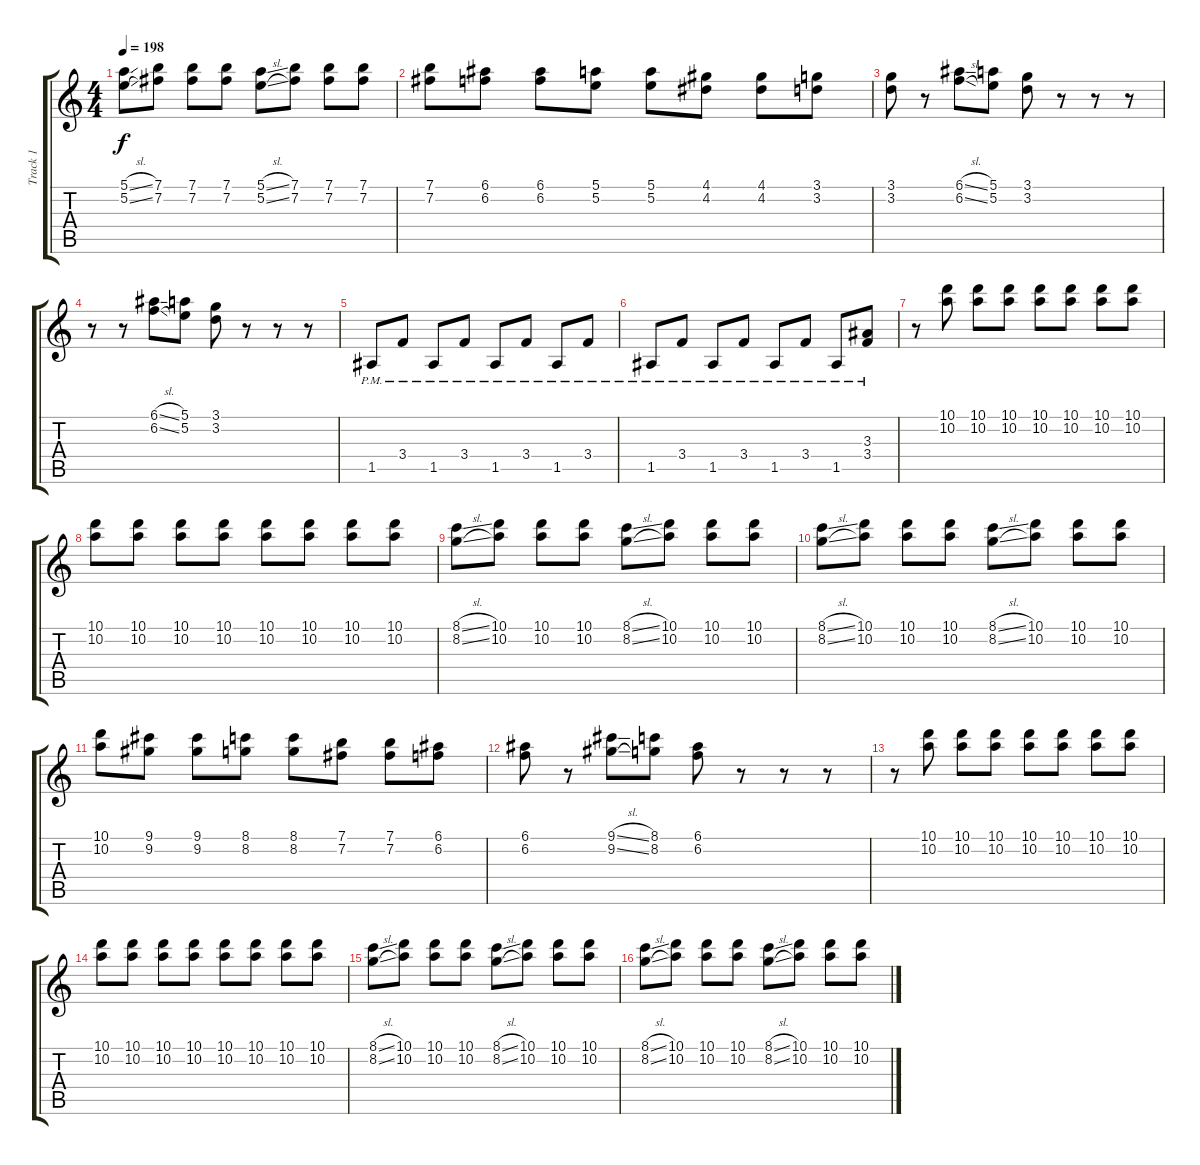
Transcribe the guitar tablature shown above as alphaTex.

\track ("Track 1" "Track 1") {instrument acousticguitarsteel}
\staff {score tabs}
\tuning (E4 B3 G3 D3 A2 E2) {hide}
\ts (4 4)
\tempo 198
\clef g2
\ks c
(5.1{sl} 5.2{sl}).8{dy f} (7.1 7.2).8 (7.1 7.2).8 (7.1 7.2).8 (5.1{sl} 5.2{sl}).8 (7.1 7.2).8 (7.1 7.2).8 (7.1 7.2).8 |
(7.1 7.2).8 (6.1 6.2).8 (6.1 6.2).8 (5.1 5.2).8 (5.1 5.2).8 (4.1 4.2).8 (4.1 4.2).8 (3.1 3.2).8 |
(3.1 3.2).8 r.8 (6.1{sl} 6.2{sl}).8 (5.1 5.2).8 (3.1 3.2).8 r.8 r.8 r.8 |
r.8 r.8 (6.1{sl} 6.2{sl}).8 (5.1 5.2).8 (3.1 3.2).8 r.8 r.8 r.8 |
1.5{pm}.8 3.4{pm}.8 1.5{pm}.8 3.4{pm}.8 1.5{pm}.8 3.4{pm}.8 1.5{pm}.8 3.4{pm}.8 |
1.5{pm}.8 3.4{pm}.8 1.5{pm}.8 3.4{pm}.8 1.5{pm}.8 3.4{pm}.8 1.5{pm}.8 (3.3{pm} 3.4{pm}).8 |
r.8 (10.1 10.2).8 (10.1 10.2).8 (10.1 10.2).8 (10.1 10.2).8 (10.1 10.2).8 (10.1 10.2).8 (10.1 10.2).8 |
(10.1 10.2).8 (10.1 10.2).8 (10.1 10.2).8 (10.1 10.2).8 (10.1 10.2).8 (10.1 10.2).8 (10.1 10.2).8 (10.1 10.2).8 |
(8.1{sl} 8.2{sl}).8 (10.1 10.2).8 (10.1 10.2).8 (10.1 10.2).8 (8.1{sl} 8.2{sl}).8 (10.1 10.2).8 (10.1 10.2).8 (10.1 10.2).8 |
(8.1{sl} 8.2{sl}).8 (10.1 10.2).8 (10.1 10.2).8 (10.1 10.2).8 (8.1{sl} 8.2{sl}).8 (10.1 10.2).8 (10.1 10.2).8 (10.1 10.2).8 |
(10.1 10.2).8 (9.1 9.2).8 (9.1 9.2).8 (8.1 8.2).8 (8.1 8.2).8 (7.1 7.2).8 (7.1 7.2).8 (6.1 6.2).8 |
(6.1 6.2).8 r.8 (9.1{sl} 9.2{sl}).8 (8.1 8.2).8 (6.1 6.2).8 r.8 r.8 r.8 |
r.8 (10.1 10.2).8 (10.1 10.2).8 (10.1 10.2).8 (10.1 10.2).8 (10.1 10.2).8 (10.1 10.2).8 (10.1 10.2).8 |
(10.1 10.2).8 (10.1 10.2).8 (10.1 10.2).8 (10.1 10.2).8 (10.1 10.2).8 (10.1 10.2).8 (10.1 10.2).8 (10.1 10.2).8 |
(8.1{sl} 8.2{sl}).8 (10.1 10.2).8 (10.1 10.2).8 (10.1 10.2).8 (8.1{sl} 8.2{sl}).8 (10.1 10.2).8 (10.1 10.2).8 (10.1 10.2).8 |
(8.1{sl} 8.2{sl}).8 (10.1 10.2).8 (10.1 10.2).8 (10.1 10.2).8 (8.1{sl} 8.2{sl}).8 (10.1 10.2).8 (10.1 10.2).8 (10.1 10.2).8
